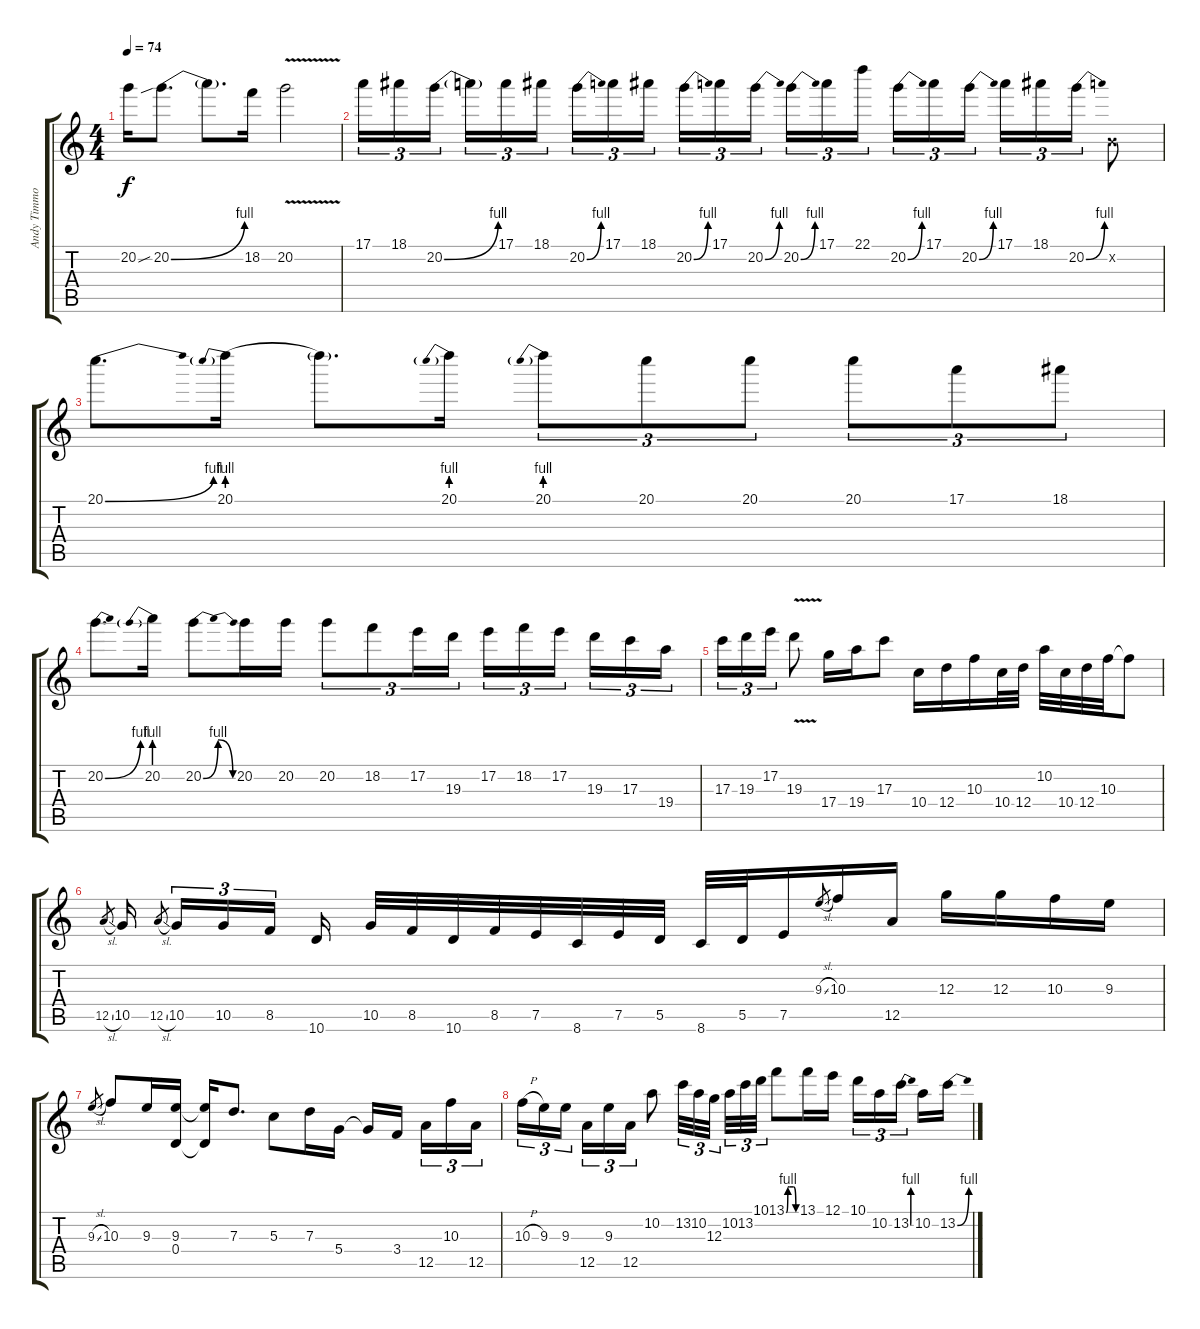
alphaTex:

\track ("Andy Timmons" "Andy Timmo") {instrument distortionguitar}
\staff {score tabs}
\tuning (E4 B3 G3 D3 A2 E2) {hide}
\ts (4 4)
\tempo 74
\clef g2
\ks c
20.2{t}.16{txt "" dy f} 20.2{be (bend 0 0 60 4) sib}.8{d} 20.2{t}.8{d} 18.2.16 20.2{v}.2 |
17.1.16{tu (3 2) txt ""} 18.1.16{tu (3 2)} 20.2{be (bend 0 0 60 4)}.16{tu (3 2) beam splitsecondary} 20.2{t}.16{tu (3 2)} 17.1.16{tu (3 2)} 18.1.16{tu (3 2)} 20.2{be (bend 0 0 60 4)}.16{tu (3 2)} 17.1.16{tu (3 2)} 18.1.16{tu (3 2) beam splitsecondary} 20.2{be (bend 0 0 60 4)}.16{tu (3 2)} 17.1.16{tu (3 2)} 20.2{be (bend 0 0 60 4)}.16{tu (3 2)} 20.2{be (bend 0 0 60 4)}.16{tu (3 2)} 17.1.16{tu (3 2)} 22.1.16{tu (3 2) beam splitsecondary} 20.2{be (bend 0 0 60 4)}.16{tu (3 2)} 17.1.16{tu (3 2)} 20.2{be (bend 0 0 60 4)}.16{tu (3 2)} 17.1.16{tu (3 2)} 18.1.16{tu (3 2)} 20.2{be (bend 0 0 60 4)}.16{tu (3 2)} 0.2{x}.8 |
20.1{be (bend 0 0 60 4)}.8{d txt ""} 20.1{be (prebend 0 4 60 4)}.16 20.1{t}.8{d} 20.1{be (prebend 0 4 60 4)}.16 20.1{be (prebend 0 4 60 4)}.8{tu (3 2)} 20.1.8{tu (3 2)} 20.1.8{tu (3 2)} 20.1.8{tu (3 2)} 17.1.8{tu (3 2)} 18.1.8{tu (3 2)} |
20.2{be (bend 0 0 60 4)}.8{d txt ""} 20.2{be (prebend 0 4 60 4)}.16 20.2{be (bendrelease 0 0 15 4 42 4 60 0)}.8 20.2.16 20.2.16 20.2.8{tu (3 2)} 18.2.8{tu (3 2)} 17.2.16{tu (3 2)} 19.3.16{tu (3 2)} 17.2.16{tu (3 2)} 18.2.16{tu (3 2)} 17.2.16{tu (3 2) beam splitsecondary} 19.3.16{tu (3 2)} 17.3.16{tu (3 2)} 19.4.16{tu (3 2)} |
17.3.16{tu (3 2) txt ""} 19.3.16{tu (3 2)} 17.2.16{tu (3 2)} 19.3{v}.8 17.4.16 19.4.16 17.3.8 10.4.16 12.4.16 10.3.16 10.4.32 12.4.32 10.2.32 10.4.32 12.4.32 10.3.32 10.3{t}.8 |
12.5{sl}.8{gr} 10.5.16{txt ""} 12.5{sl}.8{gr beam splitsecondary} 10.5.16{tu (3 2)} 10.5.16{tu (3 2)} 8.5.16{tu (3 2) beam splitsecondary} 10.6.16 10.5.32 8.5.32{txt ""} 10.6.32 8.5.32 7.5.32 8.6.32 7.5.32 5.5.32 8.6.32 5.5.32 7.5.16 9.3{sl}.8{gr} 10.3.16 12.5.16 12.3.16 12.3.16 10.3.16 9.3.16 |
9.3{sl}.8{gr} 10.3.8{txt ""} 9.3.16 (9.3 0.4).16 (9.3{t} 0.4{t}).16 7.3.8{d} 5.3.8 7.3.16 5.4.16 5.4{t}.16 3.4.16{beam splitsecondary} 12.5.16{tu (3 2)} 10.3.16{tu (3 2)} 12.5.16{tu (3 2)} |
10.3{h}.16{tu (3 2) txt ""} 9.3.16{tu (3 2)} 9.3.16{tu (3 2) beam splitsecondary} 12.5.16{tu (3 2)} 9.3.16{tu (3 2)} 12.5.16{tu (3 2)} 10.2.8 13.2.32{tu (3 2)} 10.2.32{tu (3 2)} 12.3.32{tu (3 2) beam splitsecondary} 10.2.32{tu (3 2)} 13.2.32{tu (3 2)} 10.1.32{tu (3 2)} 13.1{be (custom 0 0 10 4 20 4 46 4 60 0)}.8 13.1.16 12.1.16 10.1.16{tu (3 2)} 10.2.16{tu (3 2)} 13.2{be (bend 0 0 60 4)}.16{tu (3 2) beam splitsecondary} 10.2.16 13.2{be (bend 0 0 60 4)}.16
